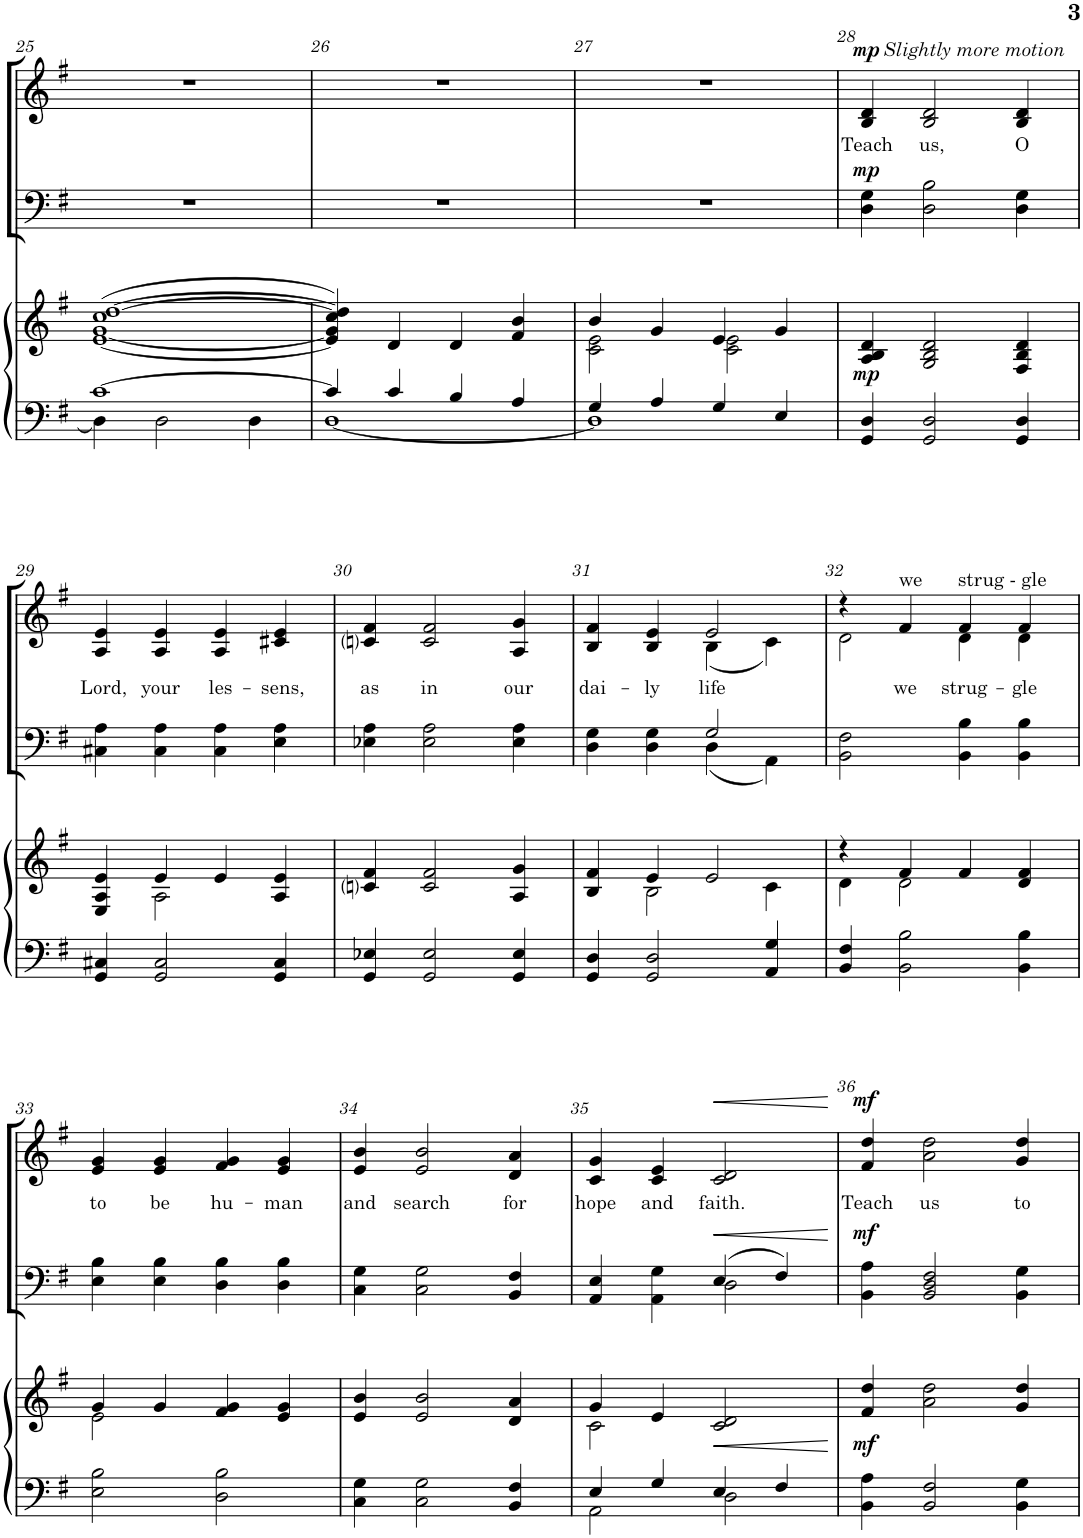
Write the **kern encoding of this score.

**kern	**kern	**dynam	**kern	**dynam	**kern	**text	**dynam
*part3	*part3	*part3	*part2	*part2	*part1	*part1	*part1
*staff4	*staff3	*staff3/4	*staff2	*staff2	*staff1	*staff1	*staff1
*I"Midi_1	*	*	*I"Midi_1	*	*I"Midi_1	*	*
!!LO:PB:g=z
*clefF4	*clefG2	*	*clefF4	*	*clefG2	*	*
*k[f#]	*k[f#]	*	*k[f#]	*	*k[f#]	*	*
*G:	*G:	*	*G:	*	*G:	*	*
*M2/2	*M2/2	*	*M2/2	*	*M2/2	*	*
=25	=25	=25	=25	=25	=25	=25	=25
*^	*^	*	*	*	*	*	*
[1c	4D\]	(>[1cc [1dd	[1e [1g	.	1r	.	1r	.	.
.	2D\	.	.	.	.	.	.	.	.
.	4D\	.	.	.	.	.	.	.	.
*	*	*v	*v	*	*	*	*	*	*
=26	=26	=26	=26	=26	=26	=26	=26	=26
4c/]	[1D	4e/] 4g/] 4cc/] 4dd/])	.	1r	.	1r	.	.
4c/	.	4d/	.	.	.	.	.	.
4B/	.	4d/	.	.	.	.	.	.
4A/	.	4f#/ 4b/	.	.	.	.	.	.
=27	=27	=27	=27	=27	=27	=27	=27	=27
*	*	*^	*	*	*	*	*	*
4G/	1D]	4b/	2c\ 2e\	.	1r	.	1r	.	.
4A/	.	4g/	.	.	.	.	.	.	.
4G/	.	4e/	2c\ 2e\	.	.	.	.	.	.
4E/	.	4g/	.	.	.	.	.	.	.
*v	*v	*	*	*	*	*	*	*	*
*	*v	*v	*	*	*	*	*	*
=28	=28	=28	=28	=28	=28	=28	=28
!	!	!	!	!	!LO:TX:a:i:t=Slightly more motion	!	!
!	!	!LO:DY:b	!	!LO:DY:a	!	!LO:LY:b	!LO:DY:a
4GG/ 4D/	4A/ 4B/ 4d/	mp	4D\ 4G\	mp	4B/ 4d/	Teach	mp
!	!	!	!	!	!	!LO:LY:b	!
2GG/ 2D/	2G/ 2B/ 2d/	.	2D\ 2B\	.	2B/ 2d/	us,	.
!	!	!	!	!	!	!LO:LY:b	!
4GG/ 4D/	4F#/ 4B/ 4d/	.	4D\ 4G\	.	4B/ 4d/	O	.
!!LO:LB:g=z
=29	=29	=29	=29	=29	=29	=29	=29
*	*^	*	*	*	*	*	*
!	!	!	!	!	!	!	!LO:LY:b	!
4GG/ 4C#X/	4E/ 4A/ 4e/	4ryy	.	4C#X\ 4A\	.	4A/ 4e/	Lord,	.
!	!	!	!	!	!	!	!LO:LY:b	!
2GG/ 2C#/	4e/	2A\	.	4C#\ 4A\	.	4A/ 4e/	your	.
!	!	!	!	!	!	!	!LO:LY:b	!
.	4e/	.	.	4C#\ 4A\	.	4A/ 4e/	les-	.
!	!	!	!	!	!	!	!LO:LY:b	!
4GG/ 4C#/	4A/ 4e/	4ryy	.	4E\ 4A\	.	4c#X/ 4e/	-sens,	.
=30	=30	=30	=30	=30	=30	=30	=30	=30
!	!	!	!	!	!	!	!LO:LY:b	!
*	*v	*v	*	*	*	*	*	*
4GG/ 4E-X/	4cni/ 4f#/	.	4E-X\ 4A\	.	4cni/ 4f#/	as	.
!	!	!	!	!	!	!LO:LY:b	!
2GG/ 2E-/	2c/ 2f#/	.	2E-\ 2A\	.	2c/ 2f#/	in	.
!	!	!	!	!	!	!LO:LY:b	!
4GG/ 4E-/	4A/ 4g/	.	4E-\ 4A\	.	4A/ 4g/	our	.
=31	=31	=31	=31	=31	=31	=31	=31
*	*^	*	*^	*	*	*	*
!	!	!	!	!	!	!	!	!LO:LY:b	!
*	*	*	*	*	*	*	*^	*	*
4GG/ 4D/	4B/ 4f#/	4ryy	.	4D\ 4G\	2ryy	.	4B/ 4f#/	2ryy	dai-	.
!	!	!	!	!	!	!	!	!	!LO:LY:b	!
2GG/ 2D/	4e/	2B\	.	4D\ 4G\	.	.	4B/ 4e/	.	-ly	.
!	!	!	!	!	!	!	!	!	!LO:LY:b	!
.	2e/	.	.	2G/	(<4D\	.	2e/	(<4B\	life	.
4AA/ 4G/	.	4c\	.	.	4AA\)	.	.	4c\)	.	.
*	*	*	*	*v	*v	*	*	*	*	*
=32	=32	=32	=32	=32	=32	=32	=32	=32	=32
4BB/ 4F#/	4r	4d\	.	2BB\ 2F#\	.	4r	2d\	.	.
!	!	!	!	!	!	!LO:TX:a:t=we	!	!	!
!	!	!	!	!	!	!	!	!LO:LY:b	!
2BB\ 2B\	4f#/	2d\	.	.	.	4f#/	.	we	.
!	!	!	!	!	!	!LO:TX:a:t=strug - gle	!	!	!
!	!	!	!	!	!	!	!	!LO:LY:b	!
.	4f#/	.	.	4BB\ 4B\	.	4f#/	4d\	strug-	.
!	!	!	!	!	!	!	!	!LO:LY:b	!
4BB\ 4B\	4d/ 4f#/	4ryy	.	4BB\ 4B\	.	4f#/	4d\	-gle	.
*	*	*	*	*	*	*v	*v	*	*
!!LO:LB:g=z
=33	=33	=33	=33	=33	=33	=33	=33	=33
*	*	*	*	*k[f#]	*	*	*	*
*	*	*	*	*G:	*	*	*	*
*	*	*	*	*	*	*^	*	*
!	!	!	!	!	!	!	!	!LO:LY:b	!
*	*	*	*	*	*	*v	*v	*	*
2E\ 2B\	4g/	2e\	.	4E\ 4B\	.	4e/ 4g/	to	.
!	!	!	!	!	!	!	!LO:LY:b	!
.	4g/	.	.	4E\ 4B\	.	4e/ 4g/	be	.
!	!	!	!	!	!	!	!LO:LY:b	!
2D\ 2B\	4f#/ 4g/	2ryy	.	4D\ 4B\	.	4f#/ 4g/	hu-	.
!	!	!	!	!	!	!	!LO:LY:b	!
.	4e/ 4g/	.	.	4D\ 4B\	.	4e/ 4g/	-man	.
*	*v	*v	*	*	*	*	*	*
=34	=34	=34	=34	=34	=34	=34	=34
!	!	!	!	!	!	!LO:LY:b	!
4C\ 4G\	4e/ 4b/	.	4C\ 4G\	.	4e/ 4b/	and	.
!	!	!	!	!	!	!LO:LY:b	!
2C\ 2G\	2e/ 2b/	.	2C\ 2G\	.	2e/ 2b/	search	.
!	!	!	!	!	!	!LO:LY:b	!
4BB/ 4F#/	4d/ 4a/	.	4BB/ 4F#/	.	4d/ 4a/	for	.
=35	=35	=35	=35	=35	=35	=35	=35
*^	*^	*	*^	*	*	*	*
!	!	!	!	!	!	!	!	!	!LO:LY:b	!
4E/	2AA\	4g/	2c\	.	4AA/ 4E/	2ryy	.	4c/ 4g/	hope	.
!	!	!	!	!	!	!	!	!	!LO:LY:b	!
4G/	.	4e/	.	.	4AA\ 4G\	.	.	4c/ 4e/	and	.
!	!	!	!	!LO:HP:b	!	!	!LO:HP:b	!	!LO:LY:b	!LO:HP:b
4E/	2D\	2c/ 2d/	2ryy	<	(>4E/	2D\	<	2c/ 2d/	faith.	<
4F#/	.	.	.	.	4F#/)	.	.	.	.	.
*v	*v	*	*	*	*v	*v	*	*	*	*
*	*v	*v	*	*	*	*	*	*
.	.	[	.	[	.	.	[
=36	=36	=36	=36	=36	=36	=36	=36
!	!	!LO:DY:b	!	!LO:DY:a	!	!LO:LY:b	!LO:DY:a
4BB\ 4A\	4f#/ 4dd/	mf	4BB\ 4A\	mf	4f#/ 4dd/	Teach	mf
!	!	!	!	!	!	!LO:LY:b	!
2BB/ 2F#/	2a\ 2dd\	.	2BB/ 2D/ 2F#/	.	2a\ 2dd\	us	.
!	!	!	!	!	!	!LO:LY:b	!
4BB\ 4G\	4g/ 4dd/	.	4BB\ 4G\	.	4g/ 4dd/	to	.
=	=	=	=	=	=	=	=
*-	*-	*-	*-	*-	*-	*-	*-
